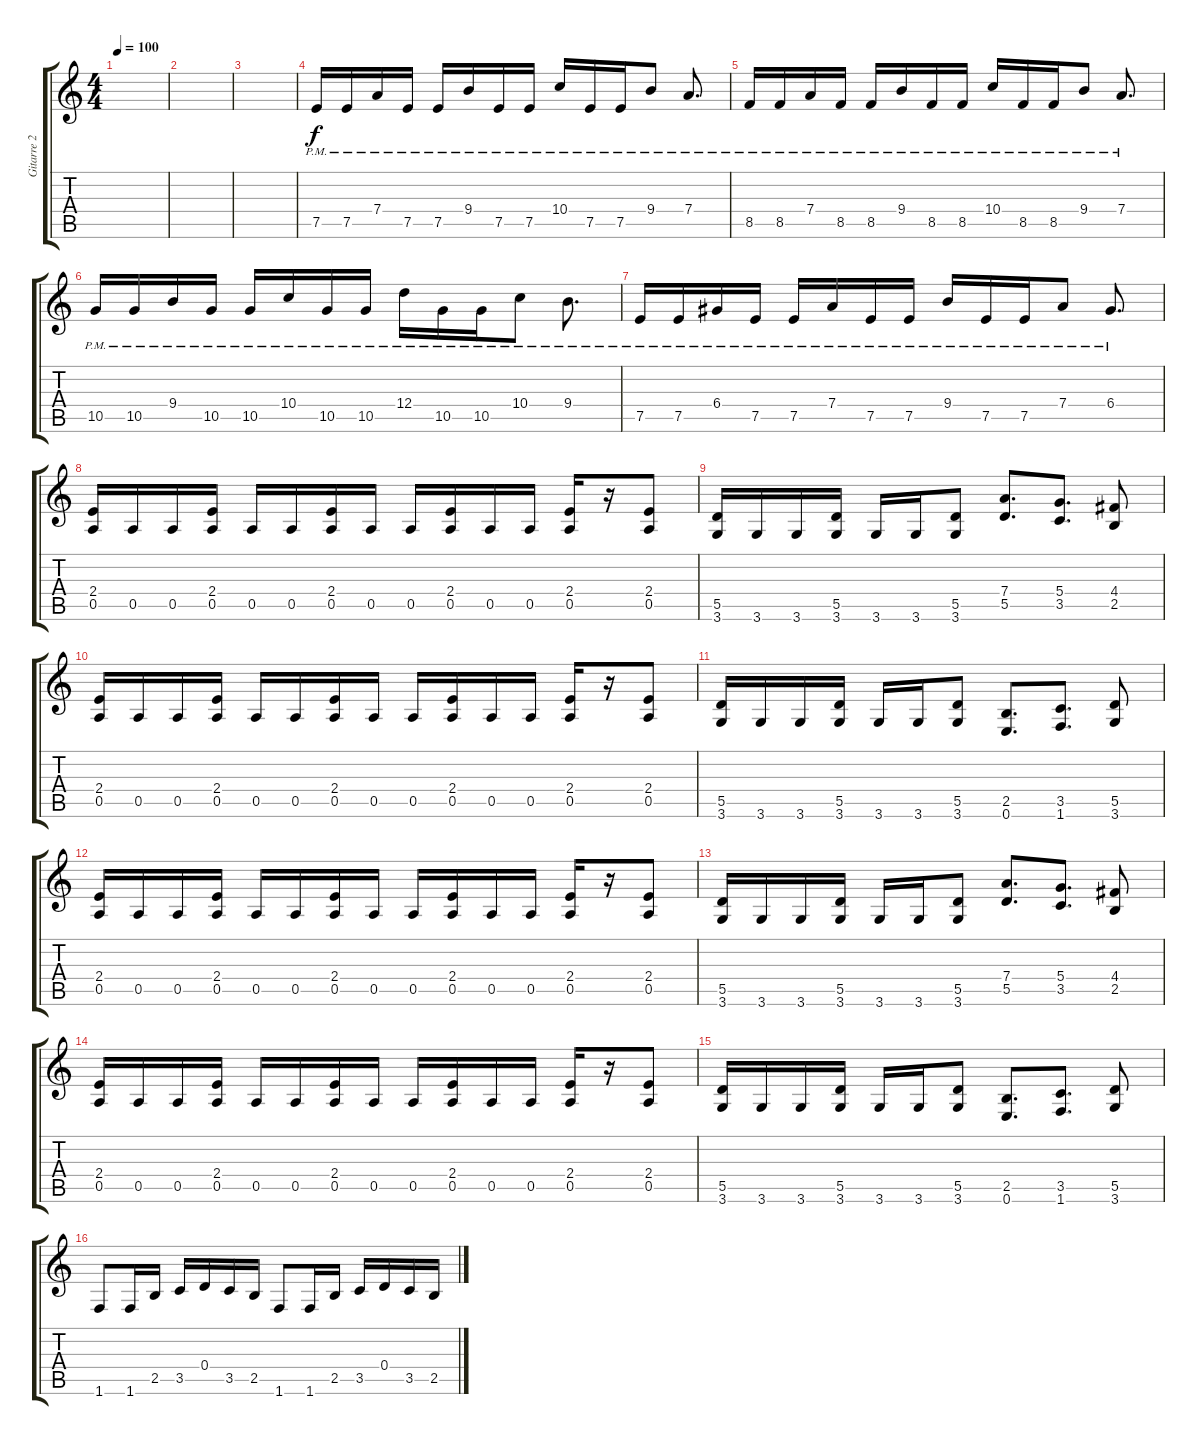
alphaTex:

\track ("Gitarre 2" "Gitarre 2") {instrument distortionguitar}
\staff {score tabs}
\tuning (E4 B3 G3 D3 A2 E2) {hide}
\ts (4 4)
\tempo 100
\clef g2
\ks c
|
|
|
7.5{pm}.16 7.5{pm}.16 7.4{pm}.16 7.5{pm}.16 7.5{pm}.16 9.4{pm}.16 7.5{pm}.16 7.5{pm}.16 10.4{pm}.16 7.5{pm}.16 7.5{pm}.16 9.4{pm}.8 7.4{pm}.8{d} |
8.5{pm}.16 8.5{pm}.16 7.4{pm}.16 8.5{pm}.16 8.5{pm}.16 9.4{pm}.16 8.5{pm}.16 8.5{pm}.16 10.4{pm}.16 8.5{pm}.16 8.5{pm}.16 9.4{pm}.8 7.4{pm}.8{d} |
10.5{pm}.16 10.5{pm}.16 9.4{pm}.16 10.5{pm}.16 10.5{pm}.16 10.4{pm}.16 10.5{pm}.16 10.5{pm}.16 12.4{pm}.16 10.5{pm}.16 10.5{pm}.16 10.4{pm}.8 9.4{pm}.8{d} |
7.5{pm}.16 7.5{pm}.16 6.4{pm}.16 7.5{pm}.16 7.5{pm}.16 7.4{pm}.16 7.5{pm}.16 7.5{pm}.16 9.4{pm}.16 7.5{pm}.16 7.5{pm}.16 7.4{pm}.8 6.4{pm}.8{d} |
(2.4 0.5).16 0.5.16 0.5.16 (2.4 0.5).16 0.5.16 0.5.16 (2.4 0.5).16 0.5.16 0.5.16 (2.4 0.5).16 0.5.16 0.5.16 (2.4 0.5).16 r.16 (2.4 0.5).8 |
(5.5 3.6).16 3.6.16 3.6.16 (5.5 3.6).16 3.6.16 3.6.16 (5.5 3.6).8 (7.4 5.5).8{d} (5.4 3.5).8{d} (4.4 2.5).8 |
(2.4 0.5).16 0.5.16 0.5.16 (2.4 0.5).16 0.5.16 0.5.16 (2.4 0.5).16 0.5.16 0.5.16 (2.4 0.5).16 0.5.16 0.5.16 (2.4 0.5).16 r.16 (2.4 0.5).8 |
(5.5 3.6).16 3.6.16 3.6.16 (5.5 3.6).16 3.6.16 3.6.16 (5.5 3.6).8 (2.5 0.6).8{d} (3.5 1.6).8{d} (5.5 3.6).8 |
(2.4 0.5).16 0.5.16 0.5.16 (2.4 0.5).16 0.5.16 0.5.16 (2.4 0.5).16 0.5.16 0.5.16 (2.4 0.5).16 0.5.16 0.5.16 (2.4 0.5).16 r.16 (2.4 0.5).8 |
(5.5 3.6).16 3.6.16 3.6.16 (5.5 3.6).16 3.6.16 3.6.16 (5.5 3.6).8 (7.4 5.5).8{d} (5.4 3.5).8{d} (4.4 2.5).8 |
(2.4 0.5).16 0.5.16 0.5.16 (2.4 0.5).16 0.5.16 0.5.16 (2.4 0.5).16 0.5.16 0.5.16 (2.4 0.5).16 0.5.16 0.5.16 (2.4 0.5).16 r.16 (2.4 0.5).8 |
(5.5 3.6).16 3.6.16 3.6.16 (5.5 3.6).16 3.6.16 3.6.16 (5.5 3.6).8 (2.5 0.6).8{d} (3.5 1.6).8{d} (5.5 3.6).8 |
1.6.8 1.6.16 2.5.16 3.5.16 0.4.16 3.5.16 2.5.16 1.6.8 1.6.16 2.5.16 3.5.16 0.4.16 3.5.16 2.5.16
